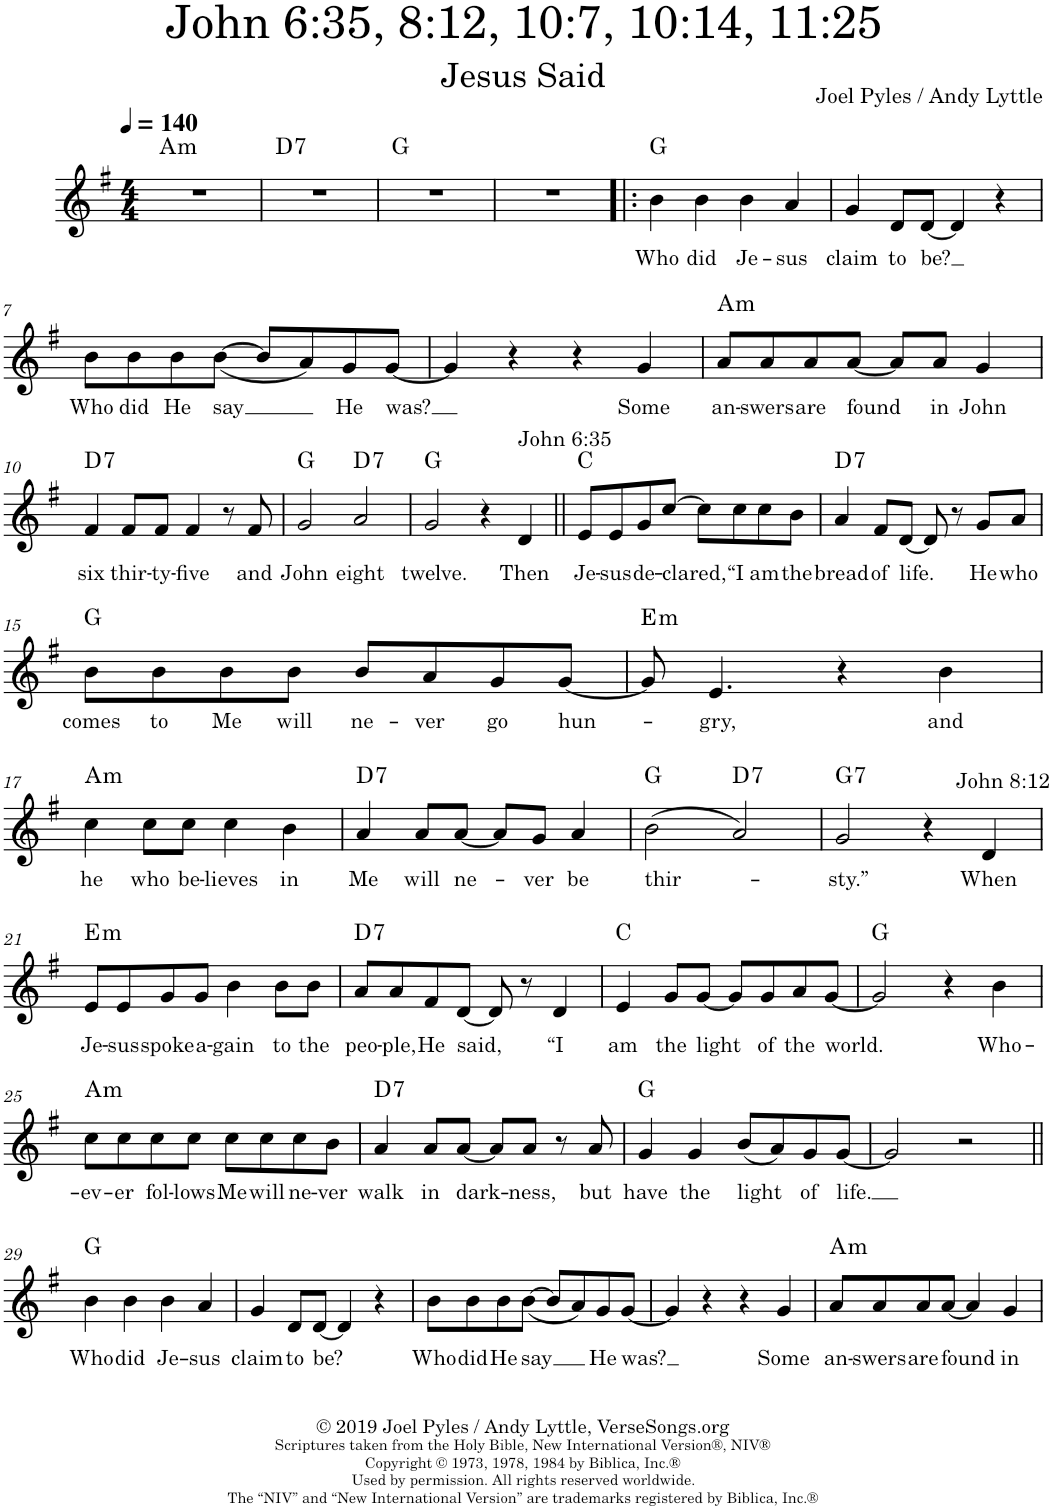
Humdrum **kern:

**kern	**text	**harte
*part1	*part1	*part1
*staff1	*staff1	*
*I"Piano	*	*
*I'Pno.	*	*
*clefG2	*	*
*k[f#]	*	*
*M4/4	*	*
*MM140	*	*
=1	=1	=1
!	!	!LO:H:kt=m
1r	.	A:min
=2	=2	=2
!	!	!LO:H:kt=7
1r	.	D:7
=3	=3	=3
1r	.	G:maj
=4	=4	=4
!	!	!LO:H:kt=N.C.
1r	.	N
=5!|:	=5!|:	=5!|:
!	!LO:LY:b	!
4b\	Who	G:maj
!	!LO:LY:b	!
4b\	did	.
!	!LO:LY:b	!
4b\	Je-	.
!	!LO:LY:b	!
4a/	-sus	.
=6	=6	=6
!	!LO:LY:b	!
4g/	claim	.
!	!LO:LY:b	!
8d/L	to	.
!	!LO:LY:b	!
[8d/J	be?	.
4d/]	.	.
4r	.	.
!!LO:LB:g=z
=7	=7	=7
!	!LO:LY:b	!
8b\L	Who	.
!	!LO:LY:b	!
8b\	did	.
!	!LO:LY:b	!
8b\	He	.
!	!LO:LY:b	!
(<[8b\J	say	.
8b/L]	.	.
8a/)	.	.
!	!LO:LY:b	!
8g/	He	.
!	!LO:LY:b	!
[8g/J	was?	.
=8	=8	=8
4g/]	.	.
4r	.	.
4r	.	.
!	!LO:LY:b	!
4g/	Some	.
=9	=9	=9
!	!LO:LY:b	!LO:H:kt=m
8a/L	an-	A:min
!	!LO:LY:b	!
8a/	-swers	.
!	!LO:LY:b	!
8a/	are	.
!	!LO:LY:b	!
[8a/J	found	.
8a/L]	.	.
!	!LO:LY:b	!
8a/J	in	.
!	!LO:LY:b	!
4g/	John	.
!!LO:LB:g=z
=10	=10	=10
!	!LO:LY:b	!LO:H:kt=7
4f#/	six	D:7
!	!LO:LY:b	!
8f#/L	thir-	.
!	!LO:LY:b	!
8f#/J	-ty-	.
!	!LO:LY:b	!
4f#/	-five	.
8r	.	.
!	!LO:LY:b	!
8f#/	and	.
=11	=11	=11
!	!LO:LY:b	!
2g/	John	G:maj
!	!LO:LY:b	!LO:H:kt=7
2a/	eight	D:7
=12	=12	=12
!	!LO:LY:b	!
2g/	twelve.	G:maj
4r	.	.
!LO:TX:a:t=John 6&colon;35	!	!
!	!LO:LY:b	!
4d/	Then	.
=13||	=13||	=13||
!	!LO:LY:b	!
8e/L	Je-	C:maj
!	!LO:LY:b	!
8e/	-sus	.
!	!LO:LY:b	!
8g/	de-	.
!	!LO:LY:b	!
[8cc/J	-clared,	.
8cc\L]	.	.
!	!LO:LY:b	!
8cc\	“I	.
!	!LO:LY:b	!
8cc\	am	.
!	!LO:LY:b	!
8b\J	the	.
=14	=14	=14
!	!LO:LY:b	!LO:H:kt=7
4a/	bread	D:7
!	!LO:LY:b	!
8f#/L	of	.
!	!LO:LY:b	!
[8d/J	life.	.
8d/]	.	.
8r	.	.
!	!LO:LY:b	!
8g/L	He	.
!	!LO:LY:b	!
8a/J	who	.
!!LO:LB:g=z
=15	=15	=15
!	!LO:LY:b	!
8b\L	comes	G:maj
!	!LO:LY:b	!
8b\	to	.
!	!LO:LY:b	!
8b\	Me	.
!	!LO:LY:b	!
8b\J	will	.
!	!LO:LY:b	!
8b/L	ne-	.
!	!LO:LY:b	!
8a/	-ver	.
!	!LO:LY:b	!
8g/	go	.
!	!LO:LY:b	!
[8g/J	hun-	.
=16	=16	=16
!	!	!LO:H:kt=m
8g/]	.	E:min
!	!LO:LY:b	!
4.e/	-gry,	.
4r	.	.
!	!LO:LY:b	!
4b\	and	.
!!LO:LB:g=z
=17	=17	=17
!	!LO:LY:b	!LO:H:kt=m
4cc\	he	A:min
!	!LO:LY:b	!
8cc\L	who	.
!	!LO:LY:b	!
8cc\J	be-	.
!	!LO:LY:b	!
4cc\	-lieves	.
!	!LO:LY:b	!
4b\	in	.
=18	=18	=18
!	!LO:LY:b	!LO:H:kt=7
4a/	Me	D:7
!	!LO:LY:b	!
8a/L	will	.
!	!LO:LY:b	!
[8a/J	ne-	.
8a/L]	.	.
!	!LO:LY:b	!
8g/J	-ver	.
!	!LO:LY:b	!
4a/	be	.
=19	=19	=19
!	!LO:LY:b	!
(2b\	thir-	G:maj
!	!	!LO:H:kt=7
2a/)	.	D:7
=20	=20	=20
!	!LO:LY:b	!LO:H:kt=7
2g/	-sty.”	G:7
4r	.	.
!LO:TX:a:t=John 8&colon;12	!	!
!	!LO:LY:b	!
4d/	When	.
!!LO:LB:g=z
=21	=21	=21
!	!LO:LY:b	!LO:H:kt=m
8e/L	Je-	E:min
!	!LO:LY:b	!
8e/	-sus	.
!	!LO:LY:b	!
8g/	spoke	.
!	!LO:LY:b	!
8g/J	a-	.
!	!LO:LY:b	!
4b\	-gain	.
!	!LO:LY:b	!
8b\L	to	.
!	!LO:LY:b	!
8b\J	the	.
=22	=22	=22
!	!LO:LY:b	!LO:H:kt=7
8a/L	peo-	D:7
!	!LO:LY:b	!
8a/	-ple,	.
!	!LO:LY:b	!
8f#/	He	.
!	!LO:LY:b	!
[8d/J	said,	.
8d/]	.	.
8r	.	.
!	!LO:LY:b	!
4d/	“I	.
=23	=23	=23
!	!LO:LY:b	!
4e/	am	C:maj
!	!LO:LY:b	!
8g/L	the	.
!	!LO:LY:b	!
[8g/J	light	.
8g/L]	.	.
!	!LO:LY:b	!
8g/	of	.
!	!LO:LY:b	!
8a/	the	.
!	!LO:LY:b	!
[8g/J	world.	.
=24	=24	=24
2g/]	.	G:maj
4r	.	.
!	!LO:LY:b	!
4b\	Who-	.
!!LO:LB:g=z
=25	=25	=25
!	!LO:LY:b	!LO:H:kt=m
8cc\L	-ev-	A:min
!	!LO:LY:b	!
8cc\	-er	.
!	!LO:LY:b	!
8cc\	fol-	.
!	!LO:LY:b	!
8cc\J	-lows	.
!	!LO:LY:b	!
8cc\L	Me	.
!	!LO:LY:b	!
8cc\	will	.
!	!LO:LY:b	!
8cc\	ne-	.
!	!LO:LY:b	!
8b\J	-ver	.
=26	=26	=26
!	!LO:LY:b	!LO:H:kt=7
4a/	walk	D:7
!	!LO:LY:b	!
8a/L	in	.
!	!LO:LY:b	!
[8a/J	dark-	.
8a/L]	.	.
!	!LO:LY:b	!
8a/J	-ness,	.
8r	.	.
!	!LO:LY:b	!
8a/	but	.
=27	=27	=27
!	!LO:LY:b	!
4g/	have	G:maj
!	!LO:LY:b	!
4g/	the	.
!	!LO:LY:b	!
(8b/L	light	.
8a/)	.	.
!	!LO:LY:b	!
8g/	of	.
!	!LO:LY:b	!
[8g/J	life.	.
=28	=28	=28
2g/]	.	.
2r	.	.
!!LO:LB:g=z
=29||	=29||	=29||
!	!LO:LY:b	!
4b\	Who	G:maj
!	!LO:LY:b	!
4b\	did	.
!	!LO:LY:b	!
4b\	Je-	.
!	!LO:LY:b	!
4a/	-sus	.
=30	=30	=30
!	!LO:LY:b	!
4g/	claim	.
!	!LO:LY:b	!
8d/L	to	.
!	!LO:LY:b	!
[8d/J	be?	.
4d/]	.	.
4r	.	.
=31	=31	=31
!	!LO:LY:b	!
8b\L	Who	.
!	!LO:LY:b	!
8b\	did	.
!	!LO:LY:b	!
8b\	He	.
!	!LO:LY:b	!
(<[8b\J	say	.
8b/L]	.	.
8a/)	.	.
!	!LO:LY:b	!
8g/	He	.
!	!LO:LY:b	!
[8g/J	was?	.
=32	=32	=32
4g/]	.	.
4r	.	.
4r	.	.
!	!LO:LY:b	!
4g/	Some	.
=33	=33	=33
!	!LO:LY:b	!LO:H:kt=m
8a/L	an-	A:min
!	!LO:LY:b	!
8a/	-swers	.
!	!LO:LY:b	!
8a/	are	.
!	!LO:LY:b	!
[8a/J	found	.
4a/]	.	.
!	!LO:LY:b	!
4g/	in	.
=	=	=
*-	*-	*-
